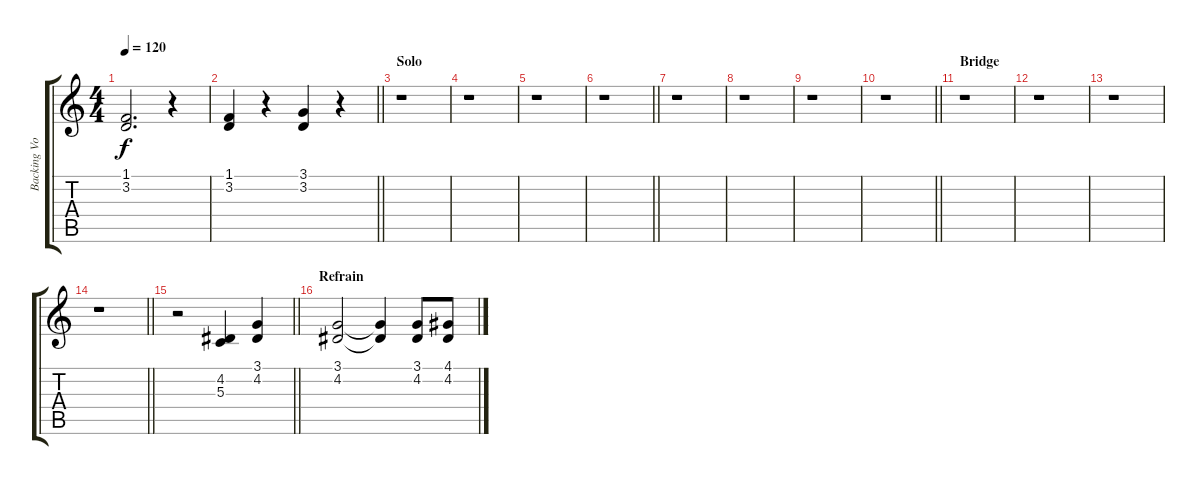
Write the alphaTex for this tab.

\track ("Backing Vox" "Backing Vo") {instrument tenorsax}
\staff {score tabs}
\tuning (E4 B3 G3 D3 A2 E2) {hide}
\ts (4 4)
\tempo 120
\clef g2
\ks c
(1.1{t} 3.2{t}).2{d dy f} r.4 |
\barLineRight lightlight
(1.1 3.2).4 r.4 (3.1 3.2).4 r.4 |
\section ("" "Solo")
r.1 |
r.1 |
r.1 |
\barLineRight lightlight
r.1 |
r.1 |
r.1 |
r.1 |
\barLineRight lightlight
r.1 |
\section ("" "Bridge")
r.1 |
r.1 |
r.1 |
\barLineRight lightlight
r.1 |
\barLineRight lightlight
r.2 (4.2 5.3).4 (3.1 4.2).4 |
\section ("" "Refrain")
(3.1 4.2).2 (3.1{t} 4.2{t}).4 (3.1 4.2).8 (4.1 4.2).8
